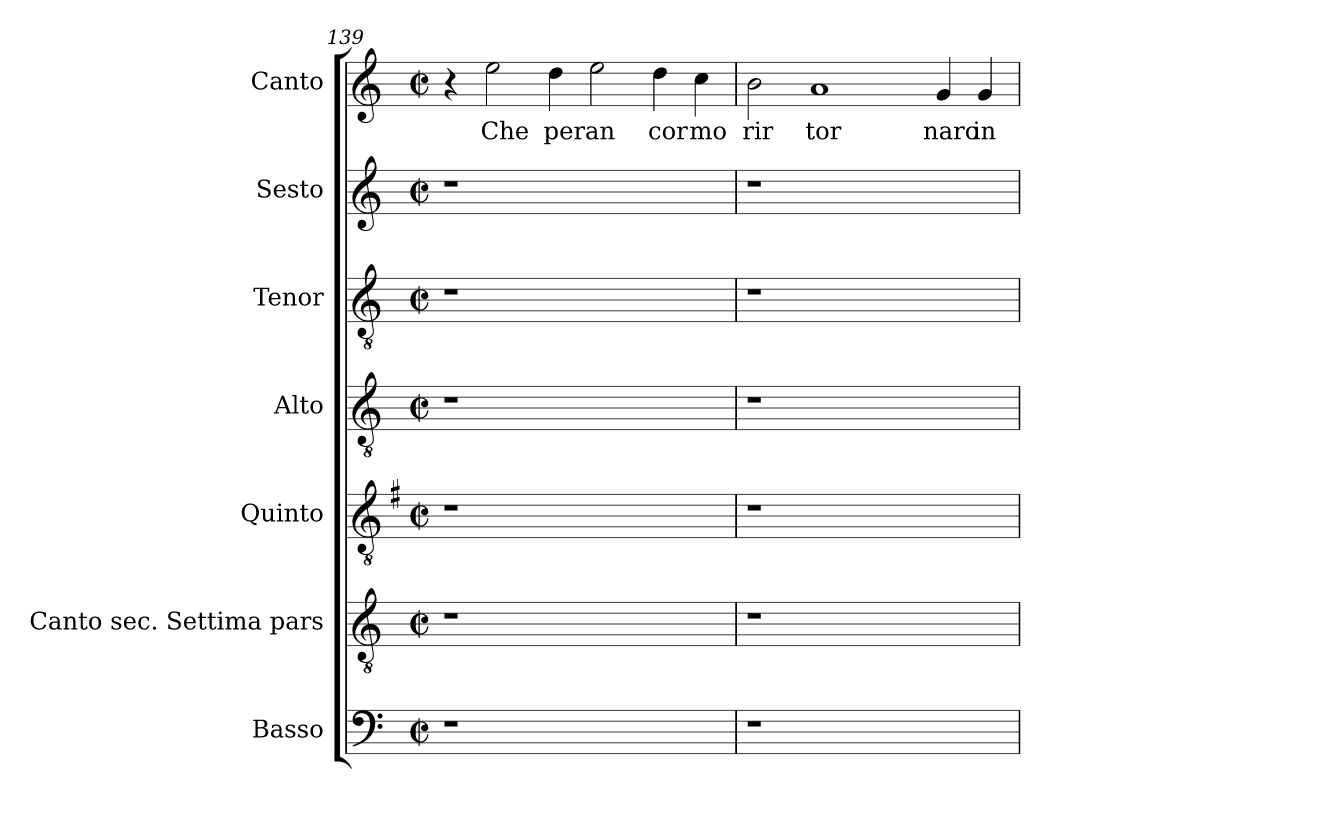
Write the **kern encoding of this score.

**kern	**kern	**kern	**kern	**kern	**kern	**kern	**text
*part7	*part6	*part5	*part4	*part3	*part2	*part1	*part1
*staff7	*staff6	*staff5	*staff4	*staff3	*staff2	*staff1	*staff1
*I"Basso	*I"Canto sec. Settima pars	*I"Quinto	*I"Alto	*I"Tenor	*I"Sesto	*I"Canto	*
*	*	*I'Quinto	*I'Alto	*I'Tenor	*I'Sesto	*I'Canto	*
*clefF4	*clefGv2	*clefGv2	*clefGv2	*clefGv2	*clefG2	*clefG2	*
*k[]	*k[]	*k[f#]	*k[]	*k[]	*k[]	*k[]	*
*C:	*C:	*G:	*C:	*C:	*C:	*C:	*
*M2/2	*M2/2	*M2/2	*M2/2	*M2/2	*M2/2	*M2/2	*
*met(c|)	*met(c|)	*met(c|)	*met(c|)	*met(c|)	*met(c|)	*met(c|)	*
=139	=139	=139	=139	=139	=139	=139	=139
1r	1r	1r	1r	1r	1r	4r	.
!	!	!	!	!	!	!	!LO:LY:b
.	.	.	.	.	.	2ee\	Che
!	!	!	!	!	!	!	!LO:LY:b
.	.	.	.	.	.	4dd\	per
!	!	!	!	!	!	!	!LO:LY:b
1ryy	1ryy	1ryy	1ryy	1ryy	1ryy	2ee\	an
!	!	!	!	!	!	!	!LO:LY:b
.	.	.	.	.	.	4dd\	cor
!	!	!	!	!	!	!	!LO:LY:b
.	.	.	.	.	.	4cc\	mo
=140	=140	=140	=140	=140	=140	=140	=140
!	!	!	!	!	!	!	!LO:LY:b
1r	1r	1r	1r	1r	1r	2b\	rir
!	!	!	!	!	!	!	!LO:LY:b
.	.	.	.	.	.	1a	tor
1ryy	1ryy	1ryy	1ryy	1ryy	1ryy	.	.
!	!	!	!	!	!	!	!LO:LY:b
.	.	.	.	.	.	4g/	naro
!	!	!	!	!	!	!	!LO:LY:b
.	.	.	.	.	.	4g/	in
=	=	=	=	=	=	=	=
*-	*-	*-	*-	*-	*-	*-	*-
